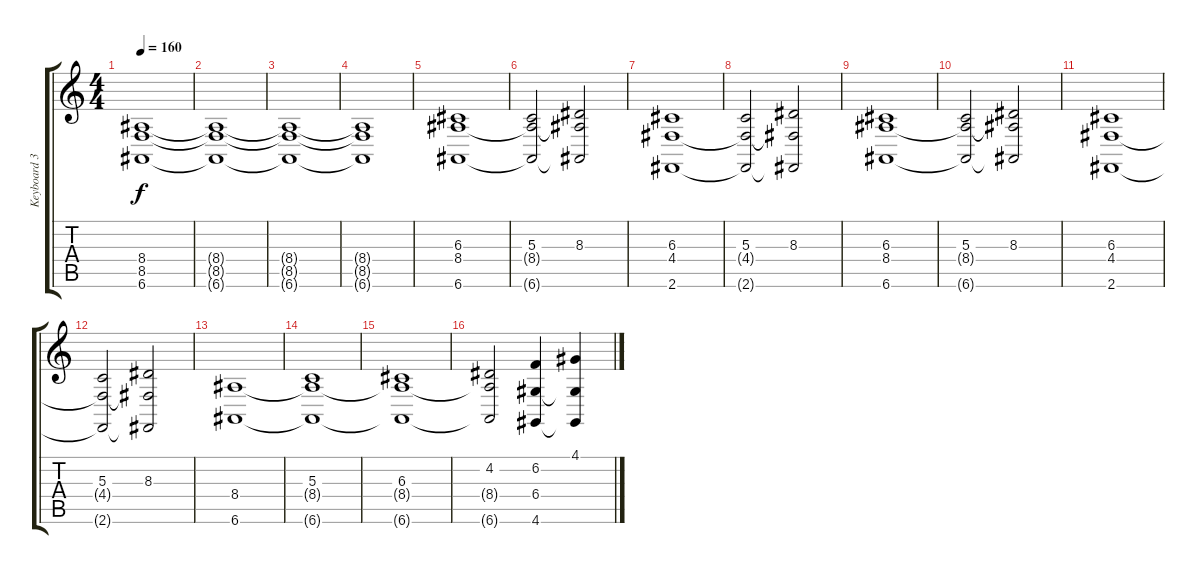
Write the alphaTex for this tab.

\track ("Keyboard 3" "Keyboard 3") {instrument pad2warm}
\staff {score tabs}
\tuning (E4 B3 G3 D3 A2 E2) {hide}
\ts (4 4)
\tempo 160
\clef g2
\ks c
(8.4 8.5 6.6).1{dy f} |
(8.4{t} 8.5{t} 6.6{t}).1 |
(8.4{t} 8.5{t} 6.6{t}).1 |
(8.4{t} 8.5{t} 6.6{t}).1 |
\section ("" "")
(6.3 8.4 6.6).1 |
(5.3 8.4{t} 6.6{t}).2 (8.3 8.4{t} 6.6{t}).2 |
(6.3 4.4 2.6).1 |
(5.3 4.4{t} 2.6{t}).2 (8.3 4.4{t} 2.6{t}).2 |
(6.3 8.4 6.6).1 |
(5.3 8.4{t} 6.6{t}).2 (8.3 8.4{t} 6.6{t}).2 |
(6.3 4.4 2.6).1 |
(5.3 4.4{t} 2.6{t}).2 (8.3 4.4{t} 2.6{t}).2 |
\section ("" "")
(8.4 6.6).1 |
(5.3 8.4{t} 6.6{t}).1 |
(6.3 8.4{t} 6.6{t}).1 |
(4.2 8.4{t} 6.6{t}).2 (6.2 6.4 4.6).4 (4.1 6.4{t} 4.6{t}).4
